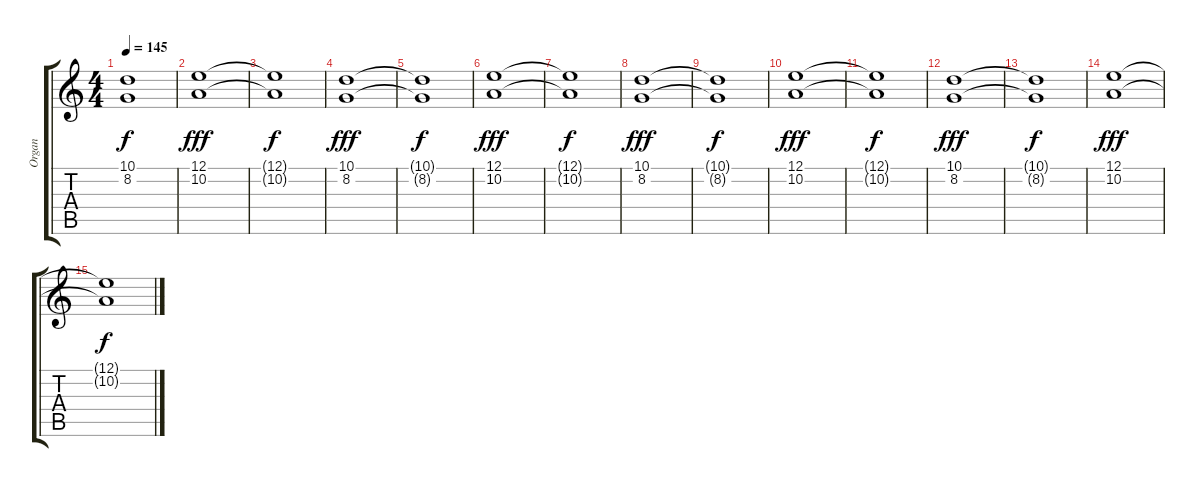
\track ("Organ" "Organ") {instrument rockorgan}
\staff {score tabs}
\tuning (E4 B3 G3 D3 A2 E2) {hide}
\ts (4 4)
\tempo 145
\clef g2
\ks c
(10.1{t} 8.2{t}).1{dy f} |
(12.1 10.2).1{dy fff} |
(12.1{t} 10.2{t}).1{dy f} |
(10.1 8.2).1{dy fff} |
(10.1{t} 8.2{t}).1{dy f} |
(12.1 10.2).1{dy fff} |
(12.1{t} 10.2{t}).1{dy f} |
(10.1 8.2).1{dy fff} |
(10.1{t} 8.2{t}).1{dy f} |
(12.1 10.2).1{dy fff} |
(12.1{t} 10.2{t}).1{dy f} |
(10.1 8.2).1{dy fff volume 7} |
(10.1{t} 8.2{t}).1{dy f} |
(12.1 10.2).1{dy fff volume 0} |
(12.1{t} 10.2{t}).1{dy f}
